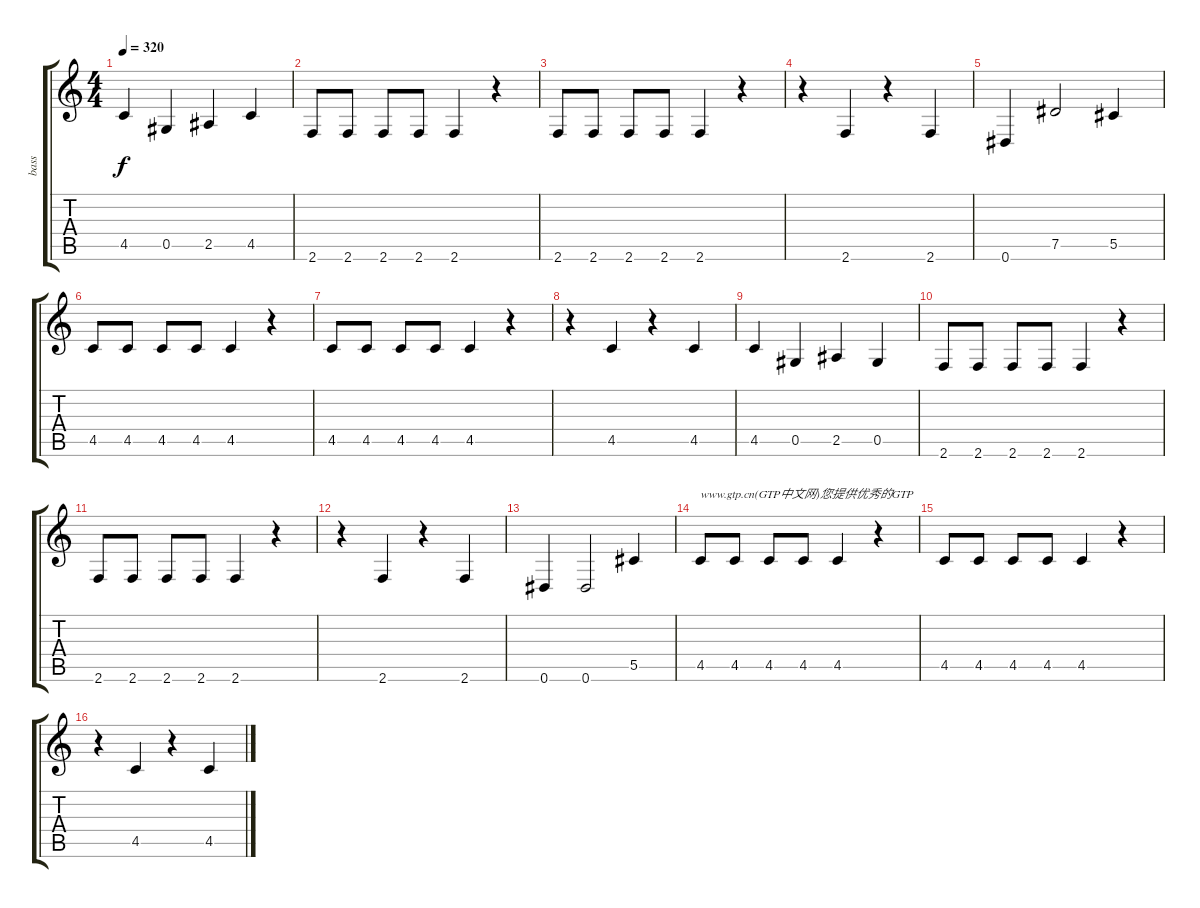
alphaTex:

\track ("bass" "bass") {instrument electricbassfinger}
\staff {score tabs}
\tuning (Eb4 Bb3 Gb3 Db3 Ab2 Eb2) {hide}
\ts (4 4)
\tempo 320
\clef g2
\ks c
4.5.4{dy f} 0.5.4 2.5.4 4.5.4 |
2.6.8 2.6.8 2.6.8 2.6.8 2.6.4 r.4 |
2.6.8 2.6.8 2.6.8 2.6.8 2.6.4 r.4 |
r.4 2.6.4 r.4 2.6.4 |
0.6.4 7.5.2 5.5.4 |
4.5.8 4.5.8 4.5.8 4.5.8 4.5.4 r.4 |
4.5.8 4.5.8 4.5.8 4.5.8 4.5.4 r.4 |
r.4 4.5.4 r.4 4.5.4 |
4.5.4 0.5.4 2.5.4 0.5.4 |
2.6.8 2.6.8 2.6.8 2.6.8 2.6.4 r.4 |
2.6.8 2.6.8 2.6.8 2.6.8 2.6.4 r.4 |
r.4 2.6.4 r.4 2.6.4 |
0.6.4 0.6.2 5.5.4 |
4.5.8{txt "www.gtp.cn(GTP中文网)您提供优秀的GTP"} 4.5.8 4.5.8 4.5.8 4.5.4 r.4 |
4.5.8 4.5.8 4.5.8 4.5.8 4.5.4 r.4 |
r.4 4.5.4 r.4 4.5.4
